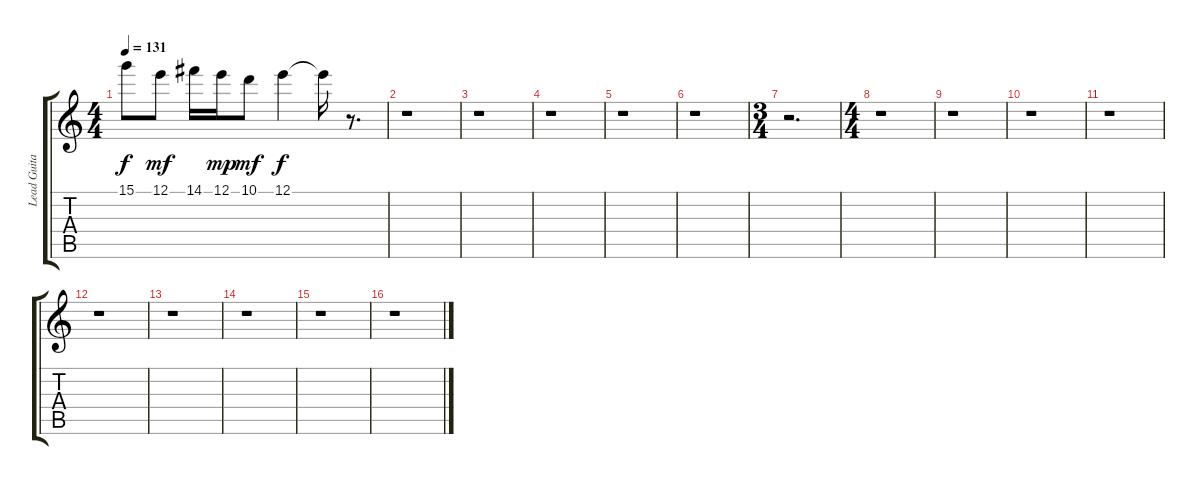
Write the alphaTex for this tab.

\track ("Lead Guitar" "Lead Guita") {instrument distortionguitar}
\staff {score tabs}
\tuning (E4 B3 G3 D3 A2 E2) {hide}
\ts (4 4)
\tempo 131
\clef g2
\ks c
15.1.8{dy f} 12.1.8{dy mf} 14.1.16 12.1.16{dy mp} 10.1.8{dy mf} 12.1.4{dy f} 12.1{t}.16 r.8{d} |
r.1 |
r.1 |
r.1 |
r.1 |
r.1 |
\ts (3 4)
r.2{d} |
\ts (4 4)
r.1 |
r.1 |
r.1 |
r.1 |
r.1 |
r.1 |
r.1 |
r.1 |
r.1
